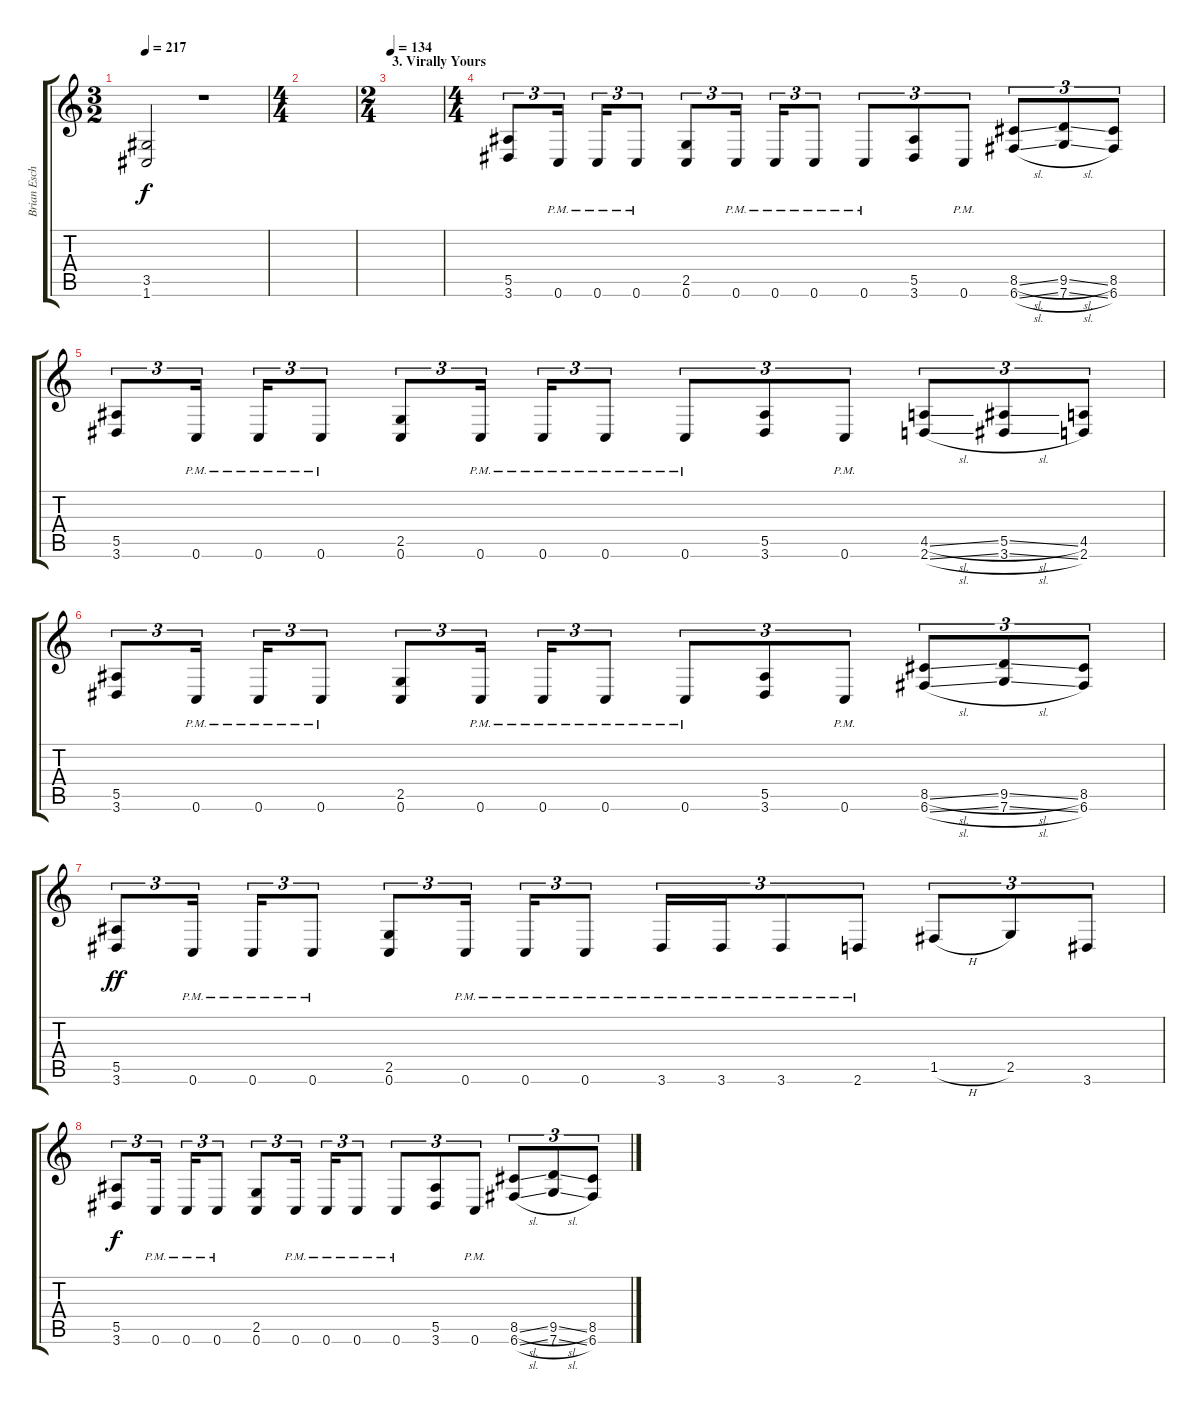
\track ("Brian Eschbach (Lead Guitar)" "Brian Esch") {instrument distortionguitar}
\staff {score tabs}
\tuning (C4 G3 Eb3 Bb2 F2 C2) {hide}
\ts (3 2)
\tempo 217
\clef g2
\ks c
(3.5 1.6).2{dy f} r.1 |
\ts (4 4)
|
\ts (2 4)
\section ("" "3. Virally Yours")
\tempo 134
|
\ts (4 4)
(5.5 3.6).8{tu (3 2)} 0.6{pm}.16{tu (3 2)} 0.6{pm}.16{tu (3 2)} 0.6{pm}.8{tu (3 2)} (2.5 0.6).8{tu (3 2)} 0.6{pm}.16{tu (3 2)} 0.6{pm}.16{tu (3 2)} 0.6{pm}.8{tu (3 2)} 0.6{pm}.8{tu (3 2)} (5.5 3.6).8{tu (3 2)} 0.6{pm}.8{tu (3 2)} (8.5{sl} 6.6{sl}).8{tu (3 2)} (9.5{sl} 7.6{sl}).8{tu (3 2)} (8.5 6.6).8{tu (3 2)} |
(5.5 3.6).8{tu (3 2)} 0.6{pm}.16{tu (3 2)} 0.6{pm}.16{tu (3 2)} 0.6{pm}.8{tu (3 2)} (2.5 0.6).8{tu (3 2)} 0.6{pm}.16{tu (3 2)} 0.6{pm}.16{tu (3 2)} 0.6{pm}.8{tu (3 2)} 0.6{pm}.8{tu (3 2)} (5.5 3.6).8{tu (3 2)} 0.6{pm}.8{tu (3 2)} (4.5{sl} 2.6{sl}).8{tu (3 2)} (5.5{sl} 3.6{sl}).8{tu (3 2)} (4.5 2.6).8{tu (3 2)} |
(5.5 3.6).8{tu (3 2)} 0.6{pm}.16{tu (3 2)} 0.6{pm}.16{tu (3 2)} 0.6{pm}.8{tu (3 2)} (2.5 0.6).8{tu (3 2)} 0.6{pm}.16{tu (3 2)} 0.6{pm}.16{tu (3 2)} 0.6{pm}.8{tu (3 2)} 0.6{pm}.8{tu (3 2)} (5.5 3.6).8{tu (3 2)} 0.6{pm}.8{tu (3 2)} (8.5{sl} 6.6{sl}).8{tu (3 2)} (9.5{sl} 7.6{sl}).8{tu (3 2)} (8.5 6.6).8{tu (3 2)} |
(5.5 3.6).8{tu (3 2) dy ff} 0.6{pm}.16{tu (3 2)} 0.6{pm}.16{tu (3 2)} 0.6{pm}.8{tu (3 2)} (2.5 0.6).8{tu (3 2)} 0.6{pm}.16{tu (3 2)} 0.6{pm}.16{tu (3 2)} 0.6{pm}.8{tu (3 2)} 3.6{pm}.16{tu (3 2)} 3.6{pm}.16{tu (3 2)} 3.6{pm}.8{tu (3 2)} 2.6{pm}.8{tu (3 2)} 1.5{h}.8{tu (3 2)} 2.5.8{tu (3 2)} 3.6.8{tu (3 2)} |
(5.5 3.6).8{tu (3 2) dy f} 0.6{pm}.16{tu (3 2)} 0.6{pm}.16{tu (3 2)} 0.6{pm}.8{tu (3 2)} (2.5 0.6).8{tu (3 2)} 0.6{pm}.16{tu (3 2)} 0.6{pm}.16{tu (3 2)} 0.6{pm}.8{tu (3 2)} 0.6{pm}.8{tu (3 2)} (5.5 3.6).8{tu (3 2)} 0.6{pm}.8{tu (3 2)} (8.5{sl} 6.6{sl}).8{tu (3 2)} (9.5{sl} 7.6{sl}).8{tu (3 2)} (8.5 6.6).8{tu (3 2)}
